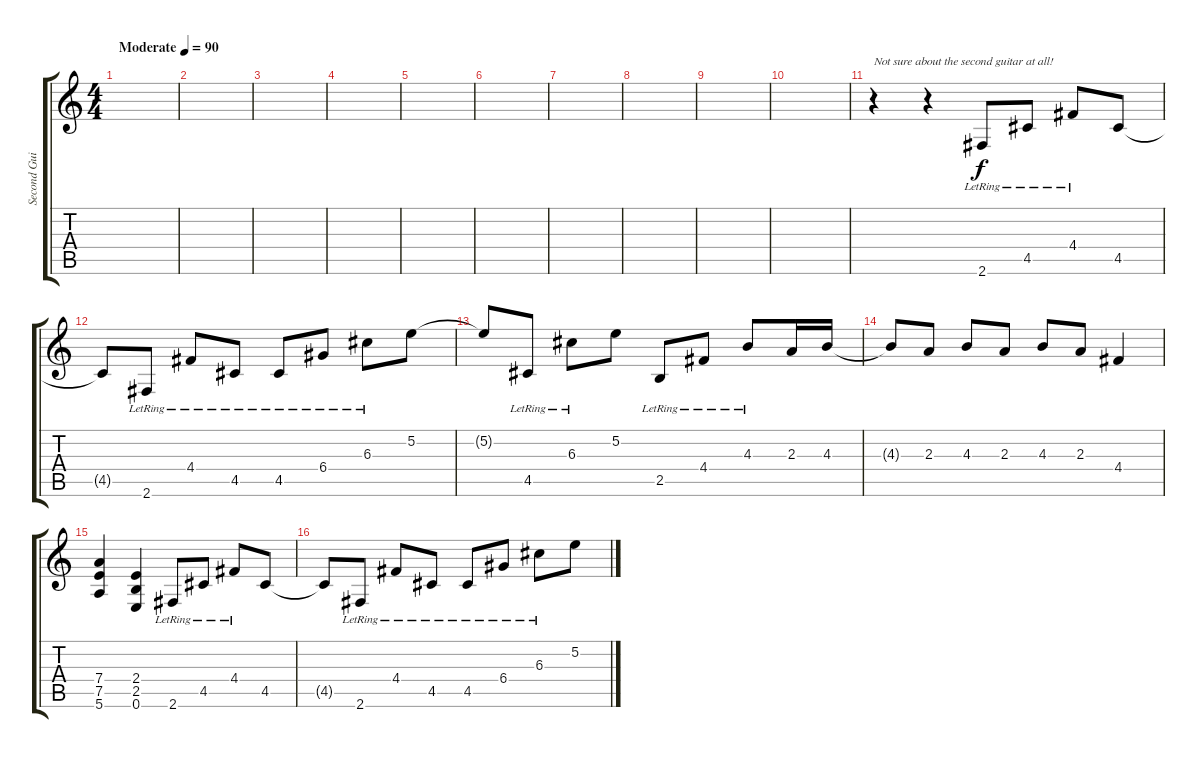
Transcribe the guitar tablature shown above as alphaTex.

\track ("Second Guitar" "Second Gui") {instrument distortionguitar}
\staff {score tabs}
\tuning (E4 B3 G3 D3 A2 E2) {hide}
\ts (4 4)
\tempo (90 "Moderate")
\clef g2
\ks c
|
|
|
|
|
|
|
|
|
|
r.4{txt "Not sure about the second guitar at all!"} r.4 2.6{lr}.8 4.5{lr}.8 4.4{lr}.8 4.5.8 |
4.5{t}.8 2.6{lr}.8 4.4{lr}.8 4.5{lr}.8 4.5{lr}.8 6.4{lr}.8 6.3{lr}.8 5.2.8 |
5.2{t}.8 4.5{lr}.8 6.3{lr}.8 5.2.8 2.5{lr}.8 4.4{lr}.8 4.3{lr}.8 2.3.16 4.3.16 |
4.3{t}.8 2.3.8 4.3.8 2.3.8 4.3.8 2.3.8 4.4.4 |
(7.4 7.5 5.6).4 (2.4 2.5 0.6).4 2.6{lr}.8 4.5{lr}.8 4.4{lr}.8 4.5.8 |
4.5{t}.8 2.6{lr}.8 4.4{lr}.8 4.5{lr}.8 4.5{lr}.8 6.4{lr}.8 6.3{lr}.8 5.2.8
